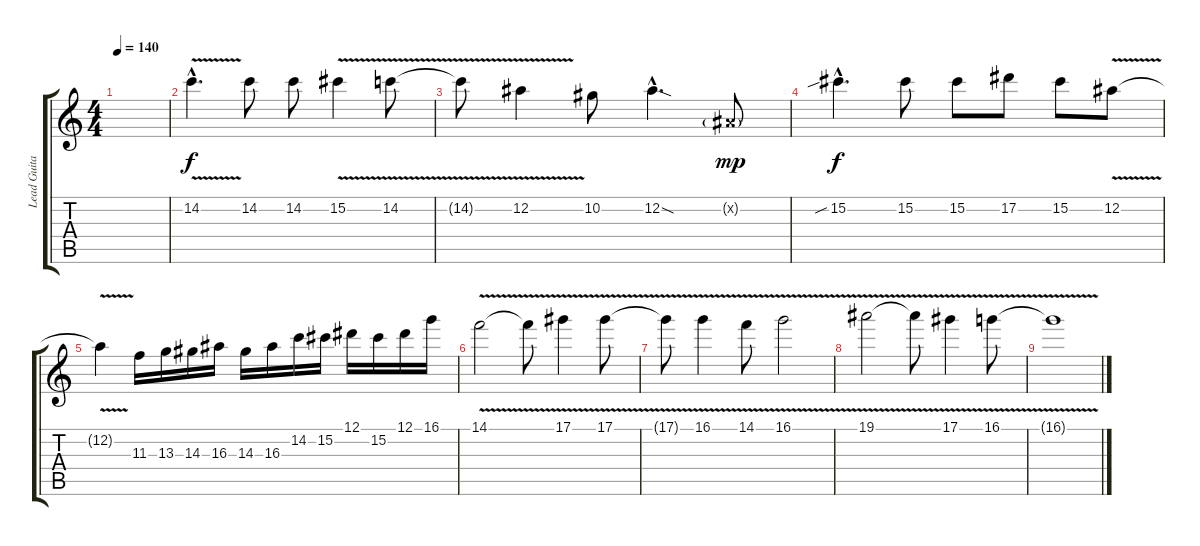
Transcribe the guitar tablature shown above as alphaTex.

\track ("Lead Guitar" "Lead Guita") {instrument distortionguitar}
\staff {score tabs}
\tuning (Eb4 Bb3 Gb3 Db3 Ab2 Eb2) {hide}
\ts (4 4)
\tempo 140
\clef g2
\ks c
|
14.2{v hac}.4{d} 14.2.8 14.2.8 15.2{v}.4 14.2{v}.8 |
14.2{t}.8 12.2{v}.4 10.2.8 12.2{sod hac}.4{d} 0.2{g x}.8{dy mp} |
15.2{sib hac}.4{d dy f} 15.2.8 15.2.8 17.2.8 15.2.8 12.2{v}.8 |
12.2{t}.4 11.3.16 13.3.16 14.3.16 16.3.16 14.3.16 16.3.16 14.2.16 15.2.16 12.1.16 15.2.16 12.1.16 16.1.16 |
14.1{v}.2 14.1{t}.8 17.1{v}.4 17.1{v}.8 |
17.1{t}.8 16.1{v}.4 14.1{v}.8 16.1{v}.2 |
19.1{v}.2 19.1{t}.8 17.1{v}.4 16.1{v}.8 |
16.1{t}.1
